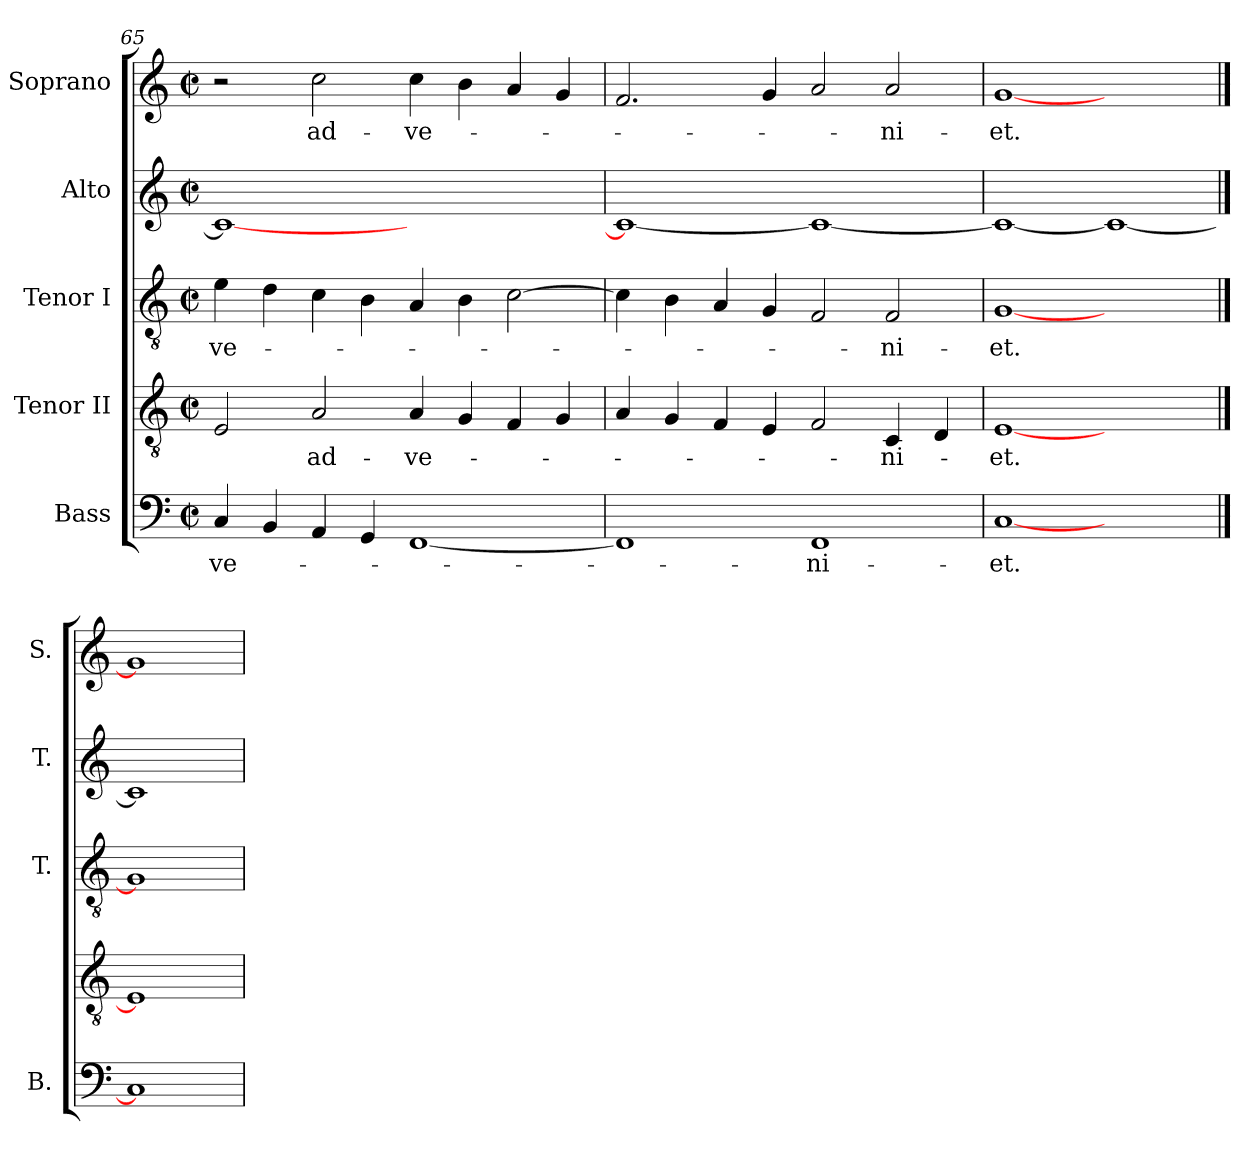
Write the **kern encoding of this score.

**kern	**text	**kern	**text	**kern	**text	**kern	**kern	**text
*part5	*part5	*part4	*part4	*part3	*part3	*part2	*part1	*part1
*staff5	*staff5	*staff4	*staff4	*staff3	*staff3	*staff2	*staff1	*staff1
*I"Bass	*	*I"Tenor II	*	*I"Tenor I	*	*I"Alto	*I"Soprano	*
*I'B.	*	*	*	*I'T.	*	*I'T.	*I'S.	*
*clefF4	*	*clefGv2	*	*clefGv2	*	*clefG2	*clefG2	*
*	*	*	*	*ITrd7c12	*	*ITrd7c12	*	*
*k[]	*	*k[]	*	*k[]	*	*k[]	*k[]	*
*C:	*	*C:	*	*C:	*	*C:	*C:	*
*M2/2	*	*M2/2	*	*M2/2	*	*M2/2	*M2/2	*
*met(c|)	*	*met(c|)	*	*met(c|)	*	*met(c|)	*met(c|)	*
=65	=65	=65	=65	=65	=65	=65	=65	=65
!	!LO:LY:b:color=#000000	!	!	!	!	!	!	!
!	!	!	!	!	!LO:LY:b:color=#000000	!	!	!
4Ci/	-ve-	2Ei/	.	4Ei\	-ve-	1Ci_<	2r	.
4BBi/	.	.	.	4Di\	.	.	.	.
!	!	!	!LO:LY:b:color=#000000	!	!	!	!	!
!	!	!	!	!	!	!	!	!LO:LY:b:color=#000000
4AAi/	.	2Ai/	ad-	4Ci\	.	.	2cci\	ad-
4GGi/	.	.	.	4BBi\	.	.	.	.
!	!	!	!LO:LY:b:color=#000000	!	!	!	!	!
!	!	!	!	!	!	!	!	!LO:LY:b:color=#000000
[<1FFi	.	4Ai/	-ve-	4AAi/	.	1ryy	4cci\	-ve-
.	.	4Gi/	.	4BBi\	.	.	4bi\	.
.	.	4Fi/	.	[>2Ci\	.	.	4ai/	.
.	.	4Gi/	.	.	.	.	4gi/	.
=66	=66	=66	=66	=66	=66	=66	=66	=66
1FFi]	.	4Ai/	.	4Ci\]	.	1Ci_<	2.fi/	.
.	.	4Gi/	.	4BBi\	.	.	.	.
.	.	4Fi/	.	4AAi/	.	.	.	.
.	.	4Ei/	.	4GGi/	.	.	4gi/	.
!	!LO:LY:b:color=#000000	!	!	!	!	!	!	!
1FFi	-ni-	2Fi/	.	2FFi/	.	1Ci_	2ai/	.
!	!	!	!LO:LY:b:color=#000000	!	!	!	!	!
!	!	!	!	!	!LO:LY:b:color=#000000	!	!	!
!	!	!	!	!	!	!	!	!LO:LY:b:color=#000000
.	.	4Ci/	-ni-	2FFi/	-ni-	.	2ai/	-ni-
.	.	4Di/	.	.	.	.	.	.
=67	=67	=67	=67	=67	=67	=67	=67	=67
!	!LO:LY:b:color=#000000	!	!	!	!	!	!	!
!	!	!	!LO:LY:b:color=#000000	!	!	!	!	!
!	!	!	!	!	!LO:LY:b:color=#000000	!	!	!
!	!	!	!	!	!	!	!	!LO:LY:b:color=#000000
[1Ci	-et.	[1Ei	-et.	[1GGi	-et.	1Ci_<	[1gi	-et.
1ryy	.	1ryy	.	1ryy	.	1Ci_	1ryy	.
==68	==68	==68	==68	==68	==68	==68	==68	==68
1Ci]	.	1Ei]	.	1GGi]	.	1Ci]	1gi]	.
=	=	=	=	=	=	=	=	=
*-	*-	*-	*-	*-	*-	*-	*-	*-
